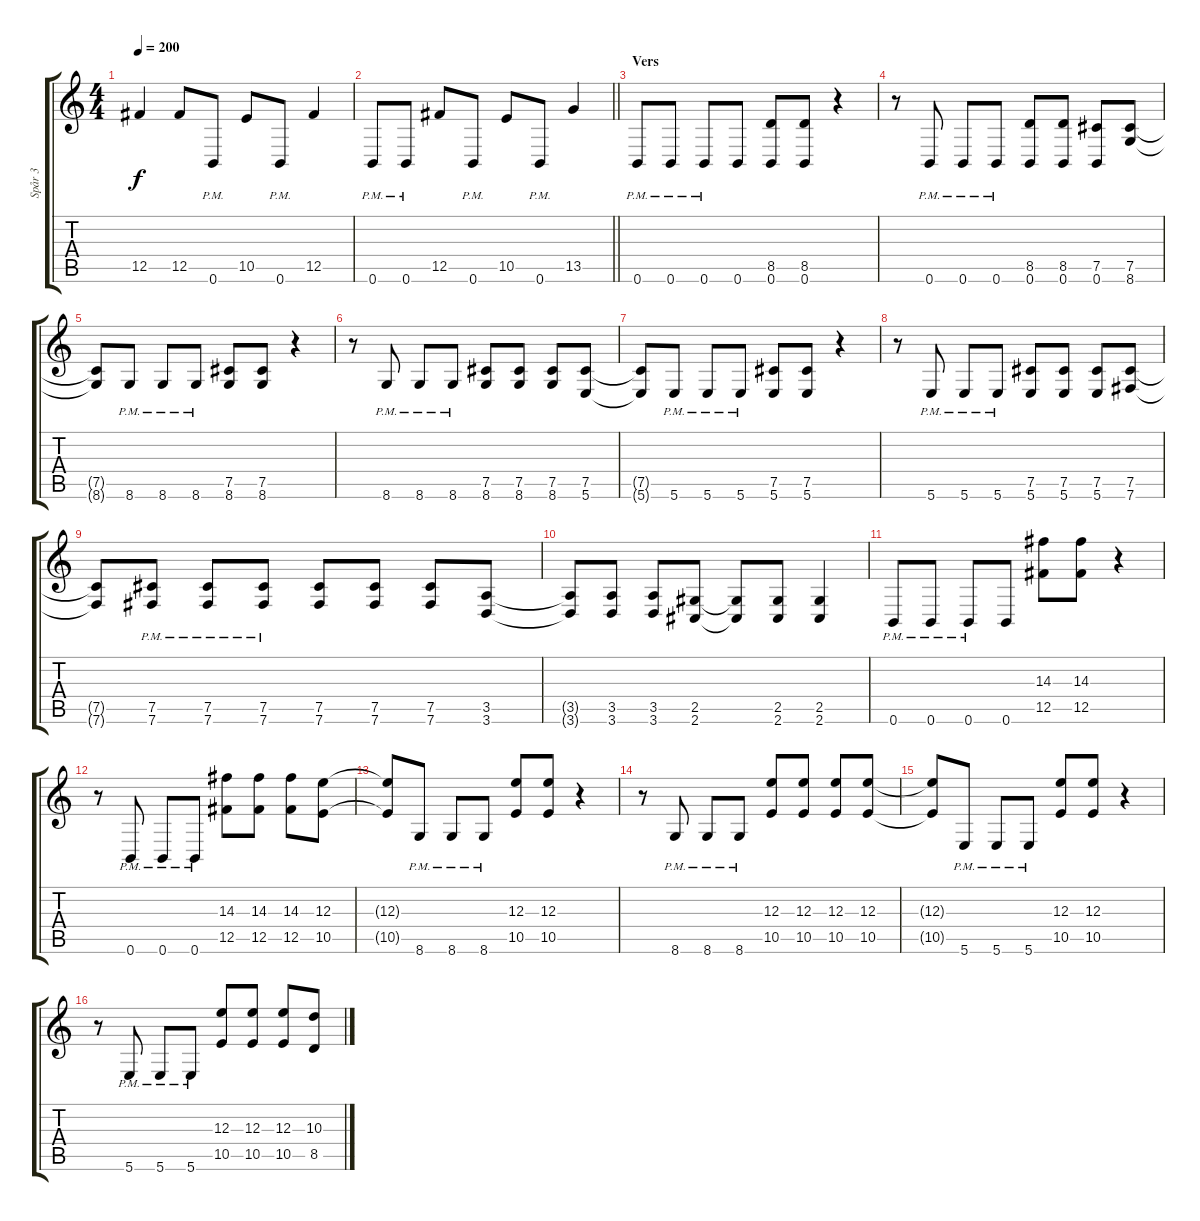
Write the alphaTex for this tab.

\track ("Spår 3" "Spår 3") {instrument distortionguitar}
\staff {score tabs}
\tuning (Db4 Ab3 E3 B2 Gb2 B1) {hide}
\ts (4 4)
\tempo 200
\clef g2
\ks c
12.5{t}.4{dy f} 12.5.8 0.6{pm}.8 10.5.8 0.6{pm}.8 12.5.4 |
\barLineRight lightlight
0.6{pm}.8 0.6{pm}.8 12.5.8 0.6{pm}.8 10.5.8 0.6{pm}.8 13.5.4 |
\section ("" "Vers")
0.6{pm}.8 0.6{pm}.8 0.6{pm}.8 0.6.8 (8.5 0.6).8 (8.5 0.6).8 r.4 |
r.8 0.6{pm}.8 0.6{pm}.8 0.6{pm}.8 (8.5 0.6).8 (8.5 0.6).8 (7.5 0.6).8 (7.5 8.6).8 |
(7.5{t} 8.6{t}).8 8.6{pm}.8 8.6{pm}.8 8.6{pm}.8 (7.5 8.6).8 (7.5 8.6).8 r.4 |
r.8 8.6{pm}.8 8.6{pm}.8 8.6{pm}.8 (7.5 8.6).8 (7.5 8.6).8 (7.5 8.6).8 (7.5 5.6).8 |
(7.5{t} 5.6{t}).8 5.6{pm}.8 5.6{pm}.8 5.6{pm}.8 (7.5 5.6).8 (7.5 5.6).8 r.4 |
r.8 5.6{pm}.8 5.6{pm}.8 5.6{pm}.8 (7.5 5.6).8 (7.5 5.6).8 (7.5 5.6).8 (7.5 7.6).8 |
(7.5{t} 7.6{t}).8 (7.5 7.6{pm}).8 (7.5 7.6{pm}).8 (7.5 7.6{pm}).8 (7.5 7.6).8 (7.5 7.6).8 (7.5 7.6).8 (3.5 3.6).8 |
(3.5{t} 3.6{t}).8 (3.5 3.6).8 (3.5 3.6).8 (2.5 2.6).8 (2.5{t} 2.6{t}).8 (2.5 2.6).8 (2.5 2.6).4 |
0.6{pm}.8 0.6{pm}.8 0.6{pm}.8 0.6.8 (14.3 12.5).8 (14.3 12.5).8 r.4 |
r.8 0.6{pm}.8 0.6{pm}.8 0.6{pm}.8 (14.3 12.5).8 (14.3 12.5).8 (14.3 12.5).8 (12.3 10.5).8 |
(12.3{t} 10.5{t}).8 8.6{pm}.8 8.6{pm}.8 8.6{pm}.8 (12.3 10.5).8 (12.3 10.5).8 r.4 |
r.8 8.6{pm}.8 8.6{pm}.8 8.6{pm}.8 (12.3 10.5).8 (12.3 10.5).8 (12.3 10.5).8 (12.3 10.5).8 |
(12.3{t} 10.5{t}).8 5.6{pm}.8 5.6{pm}.8 5.6{pm}.8 (12.3 10.5).8 (12.3 10.5).8 r.4 |
r.8 5.6{pm}.8 5.6{pm}.8 5.6{pm}.8 (12.3 10.5).8 (12.3 10.5).8 (12.3 10.5).8 (10.3 8.5).8
